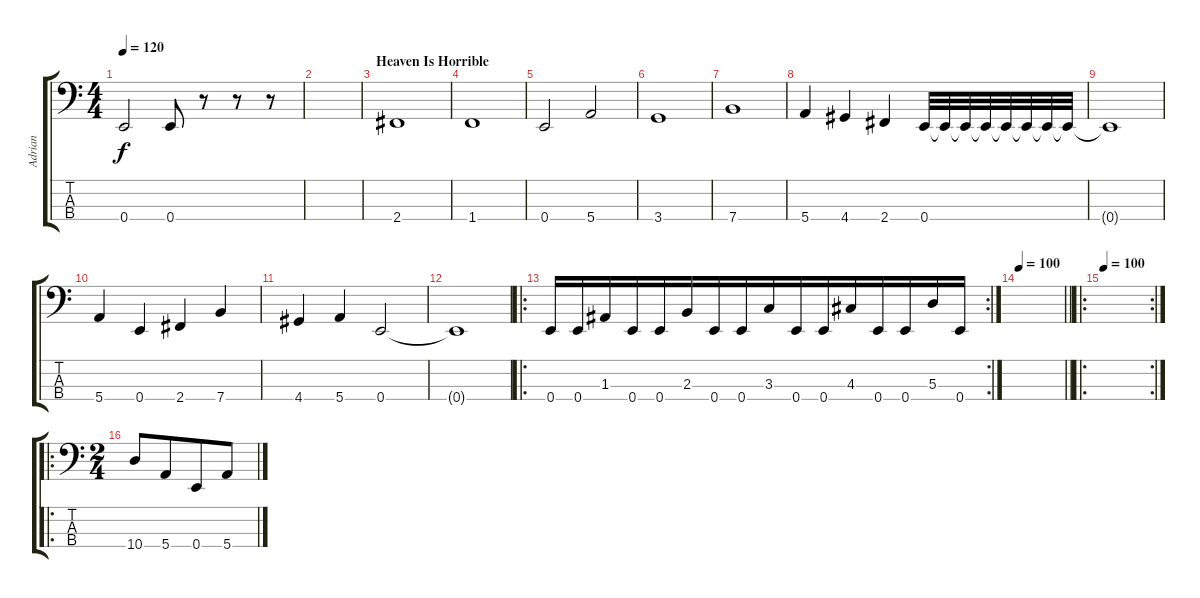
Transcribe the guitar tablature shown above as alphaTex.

\track ("Adrian" "Adrian") {instrument electricbassfinger}
\staff {score tabs}
\tuning (G2 D2 A1 E1) {hide}
\ts (4 4)
\tempo 120
\clef f4
\ks c
0.4{t}.2{dy f} 0.4.8 r.8 r.8 r.8 |
|
\section ("" "Heaven Is Horrible")
2.4.1 |
1.4.1 |
0.4.2 5.4.2 |
3.4.1 |
7.4.1 |
5.4.4 4.4.4 2.4.4 0.4.32{beam merge} 0.4{t}.32{beam merge} 0.4{t}.32{beam merge} 0.4{t}.32{beam merge} 0.4{t}.32{beam merge} 0.4{t}.32{beam merge} 0.4{t}.32{beam merge} 0.4{t}.32 |
0.4{t}.1 |
5.4.4 0.4.4 2.4.4 7.4.4 |
4.4.4 5.4.4 0.4.2 |
0.4{t}.1 |
\ro
\rc 2
0.4.16{beam merge} 0.4.16{beam merge} 1.3.16{beam merge} 0.4.16{beam merge} 0.4.16{beam merge} 2.3.16{beam merge} 0.4.16{beam merge} 0.4.16{beam merge} 3.3.16{beam merge} 0.4.16{beam merge} 0.4.16{beam merge} 4.3.16{beam merge} 0.4.16{beam merge} 0.4.16{beam merge} 5.3.16{beam merge} 0.4.16 |
\tempo 100
\barLineRight lightlight
|
\ro
\rc 2
\tempo 100
|
\ro
\ts (2 4)
10.4.8{beam merge} 5.4.8{beam merge} 0.4.8{beam merge} 5.4.8
